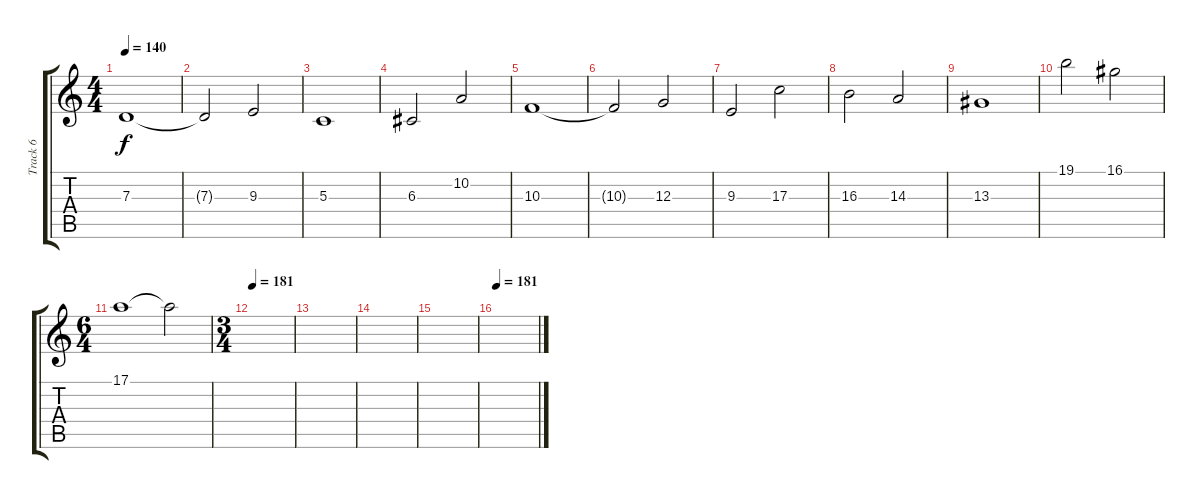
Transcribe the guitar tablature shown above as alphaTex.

\track ("Track 6" "Track 6") {instrument stringensemble1}
\staff {score tabs}
\tuning (E4 B3 G3 D3 A2 E2) {hide}
\ts (4 4)
\tempo 140
\clef g2
\ks c
7.3.1{dy f} |
7.3{t}.2 9.3.2 |
5.3.1 |
6.3.2 10.2.2 |
10.3.1 |
10.3{t}.2 12.3.2 |
9.3.2 17.3.2 |
16.3.2 14.3.2 |
13.3.1 |
19.1.2 16.1.2 |
\ts (6 4)
17.1.1{volume 1} 17.1{t}.2 |
\ts (3 4)
\tempo 181
|
|
|
|
\tempo 181
